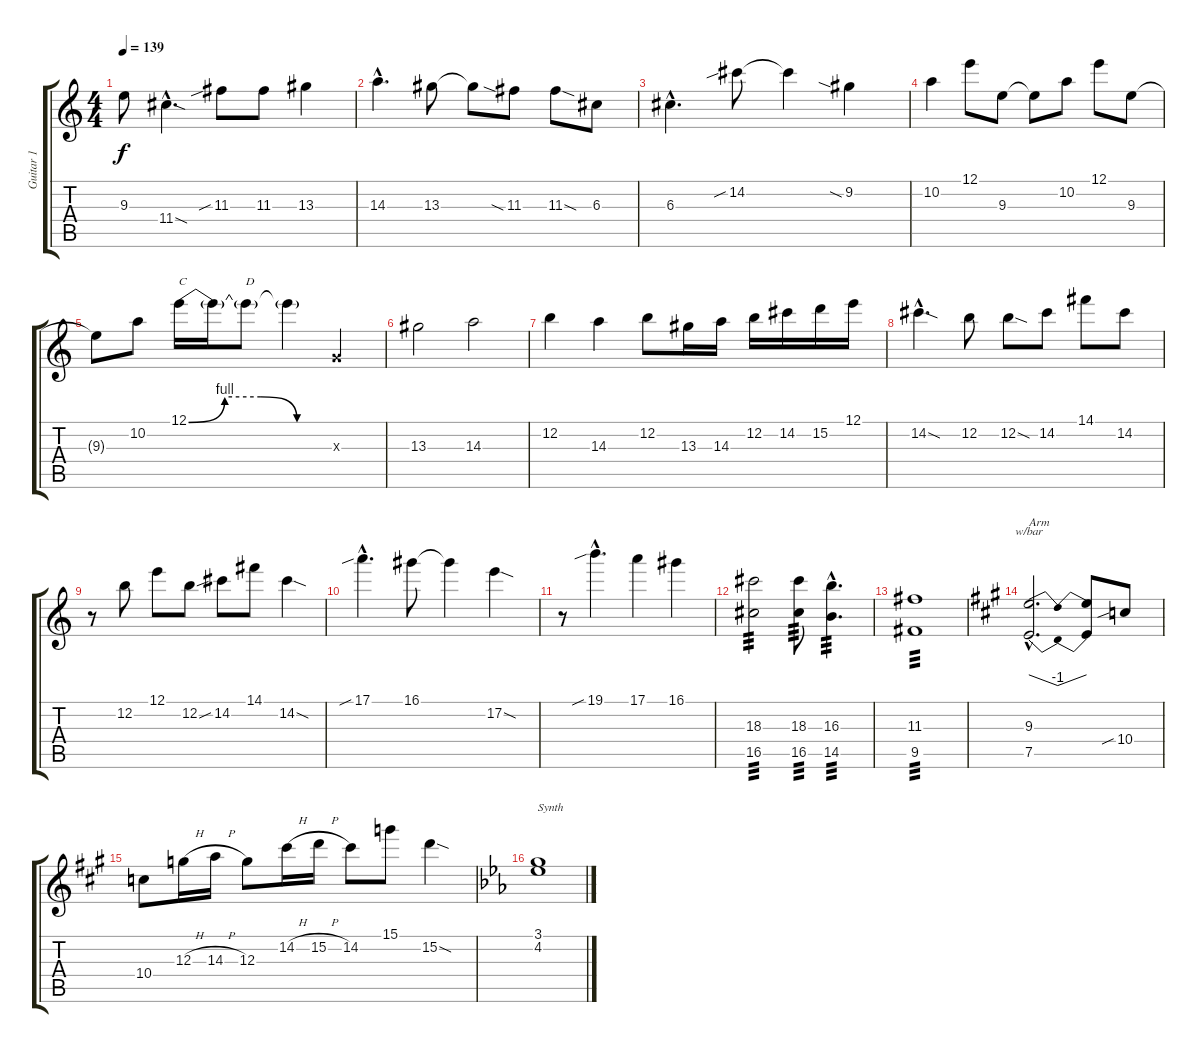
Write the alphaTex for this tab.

\track ("Guitar 1" "Guitar 1") {instrument distortionguitar}
\staff {score tabs}
\tuning (E4 B3 G3 D3 A2 E2) {hide}
\ts (4 4)
\tempo 139
\clef g2
\ks c
9.3{t}.8{dy f} 11.4{sod hac}.4{d} 11.3{sib}.8 11.3.8 13.3.4 |
14.3{hac}.4{d} 13.3.8 13.3{t}.8 11.3{sia}.8 11.3{sod}.8 6.3.8 |
6.3{hac}.4{d} 14.2{sib}.8 14.2{t}.4 9.2{sia}.4 |
10.2.4 12.1.8 9.3.8 9.3{t}.8 10.2.8 12.1.8 9.3.8 |
9.3{t}.8 10.2.8 12.1{be (custom 0 0 15 4 30 4 45 0 60 0)}.16{txt "C"} 12.1{t}.16 12.1{t}.8{txt "D"} 12.1{t}.4 0.3{x}.4 |
13.3.2 14.3.2 |
12.2.4 14.3.4 12.2.8 13.3.16 14.3.16 12.2.16 14.2.16 15.2.16 12.1.16 |
14.2{sod hac}.4{d} 12.2.8 12.2{sod}.8 14.2.8 14.1.8 14.2.8 |
r.8 12.2.8 12.1.8 12.2{sou}.8 14.2.8 14.1.8 14.2{sod}.4 |
17.1{sib hac}.4{d} 16.1.8 16.1{t}.4 17.2{sod}.4 |
r.8 19.1{sib hac}.4{d} 17.1.4 16.1.4 |
(18.3 16.5).2{tp 3} (18.3 16.5).8{tp 3} (16.3{hac} 14.5{hac}).4{d tp 3} |
(11.3 9.5).1{tp 3} |
\ks a
(9.3{hac} 7.5{hac}).2{d tbe (dip default 0 0 30 -4 60 0) txt "Arm"} (9.3{t} 7.5{t}).8 10.4{sib}.8 |
10.4.8 12.3{h}.16 14.3{h}.16 12.3.8 14.2{h}.16 15.2{h}.16 14.2.8 15.1.8 15.2{sod}.4 |
\ks eb
(3.1 4.2).1{txt "Synth" volume 12 instrument synthstrings1}
